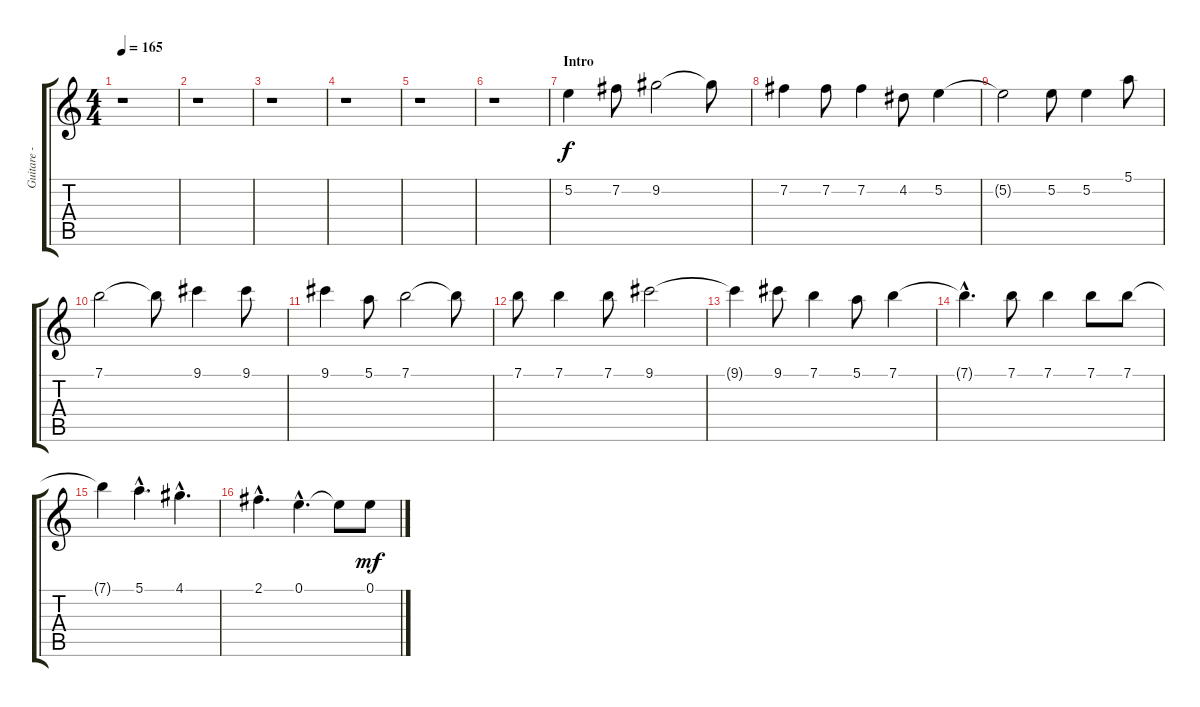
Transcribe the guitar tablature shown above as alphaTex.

\track ("Guitare - Yves " "Guitare - ") {instrument overdrivenguitar}
\staff {score tabs}
\tuning (E4 B3 G3 D3 A2 E2) {hide}
\ts (4 4)
\tempo 165
\clef g2
\ks c
r.1{dy f instrument overdrivenguitar} |
r.1 |
r.1 |
r.1 |
r.1 |
r.1 |
\section ("" "Intro")
5.2.4 7.2.8 9.2.2 9.2{t}.8 |
7.2.4 7.2.8 7.2.4 4.2.8 5.2.4 |
5.2{t}.2 5.2.8 5.2.4 5.1.8 |
7.1.2 7.1{t}.8 9.1.4 9.1.8 |
9.1.4 5.1.8 7.1.2 7.1{t}.8 |
7.1.8 7.1.4 7.1.8 9.1.2 |
9.1{t}.4 9.1.8 7.1.4 5.1.8 7.1.4 |
7.1{hac t}.4{d} 7.1.8 7.1.4 7.1.8 7.1.8 |
7.1{t}.4 5.1{hac}.4{d} 4.1{hac}.4{d} |
2.1{hac}.4{d} 0.1{hac}.4{d} 0.1{t}.8 0.1.8{dy mf}
